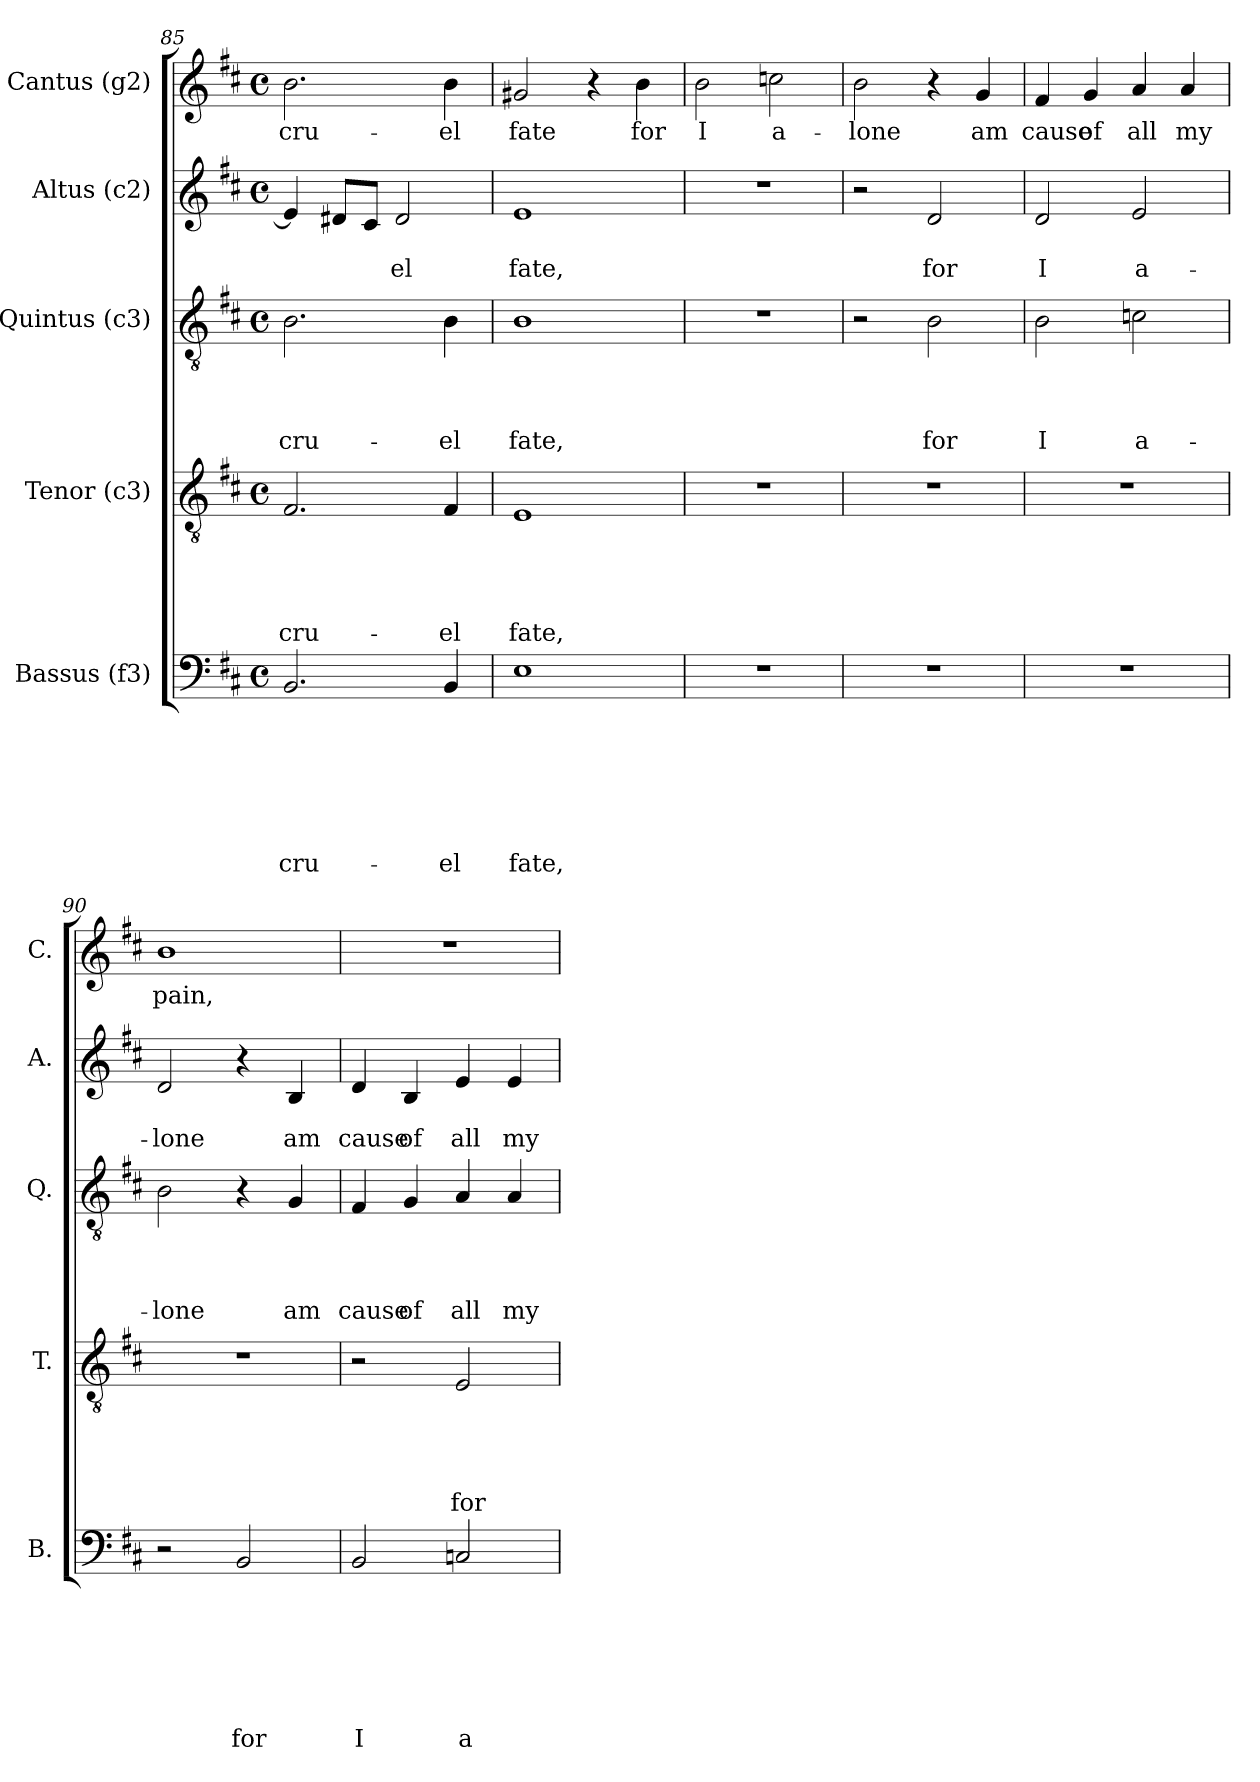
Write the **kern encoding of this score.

**kern	**text	**text	**text	**text	**text	**text	**text	**kern	**text	**text	**text	**text	**text	**kern	**text	**text	**text	**text	**kern	**text	**text	**kern	**text
*part5	*part5	*part5	*part5	*part5	*part5	*part5	*part5	*part4	*part4	*part4	*part4	*part4	*part4	*part3	*part3	*part3	*part3	*part3	*part2	*part2	*part2	*part1	*part1
*staff5	*staff5	*staff5	*staff5	*staff5	*staff5	*staff5	*staff5	*staff4	*staff4	*staff4	*staff4	*staff4	*staff4	*staff3	*staff3	*staff3	*staff3	*staff3	*staff2	*staff2	*staff2	*staff1	*staff1
*I"Bassus (f3)	*	*	*	*	*	*	*	*I"Tenor (c3)	*	*	*	*	*	*I"Quintus (c3)	*	*	*	*	*I"Altus (c2)	*	*	*I"Cantus (g2)	*
*I'B.	*	*	*	*	*	*	*	*I'T.	*	*	*	*	*	*I'Q.	*	*	*	*	*I'A.	*	*	*I'C.	*
*clefF4	*	*	*	*	*	*	*	*clefGv2	*	*	*	*	*	*clefGv2	*	*	*	*	*clefG2	*	*	*clefG2	*
*k[f#c#]	*	*	*	*	*	*	*	*k[f#c#]	*	*	*	*	*	*k[f#c#]	*	*	*	*	*k[f#c#]	*	*	*k[f#c#]	*
*D:	*	*	*	*	*	*	*	*D:	*	*	*	*	*	*D:	*	*	*	*	*D:	*	*	*D:	*
*M4/4	*	*	*	*	*	*	*	*M4/4	*	*	*	*	*	*M4/4	*	*	*	*	*M4/4	*	*	*M4/4	*
*met(c)	*	*	*	*	*	*	*	*met(c)	*	*	*	*	*	*met(c)	*	*	*	*	*met(c)	*	*	*met(c)	*
=85	=85	=85	=85	=85	=85	=85	=85	=85	=85	=85	=85	=85	=85	=85	=85	=85	=85	=85	=85	=85	=85	=85	=85
!	!	!	!	!	!	!	!LO:LY:b	!	!	!	!	!	!LO:LY:b	!	!	!	!	!LO:LY:b	!	!	!	!	!LO:LY:b
2.BB/	.	.	.	.	.	.	cru-	2.F#/	.	.	.	.	cru-	2.B\	.	.	.	cru-	4e/]	.	.	2.b\	cru-
.	.	.	.	.	.	.	.	.	.	.	.	.	.	.	.	.	.	.	8d#X/L	.	.	.	.
.	.	.	.	.	.	.	.	.	.	.	.	.	.	.	.	.	.	.	8c#/J	.	.	.	.
!	!	!	!	!	!	!	!	!	!	!	!	!	!	!	!	!	!	!	!	!	!LO:LY:b	!	!
.	.	.	.	.	.	.	.	.	.	.	.	.	.	.	.	.	.	.	2d#/	.	-el	.	.
!	!	!	!	!	!	!	!LO:LY:b	!	!	!	!	!	!LO:LY:b	!	!	!	!	!LO:LY:b	!	!	!	!	!LO:LY:b
4BB/	.	.	.	.	.	.	-el	4F#/	.	.	.	.	-el	4B\	.	.	.	-el	.	.	.	4b\	-el
=86	=86	=86	=86	=86	=86	=86	=86	=86	=86	=86	=86	=86	=86	=86	=86	=86	=86	=86	=86	=86	=86	=86	=86
!	!	!	!	!	!	!	!LO:LY:b	!	!	!	!	!	!LO:LY:b	!	!	!	!	!LO:LY:b	!	!	!LO:LY:b	!	!LO:LY:b
1E	.	.	.	.	.	.	fate,	1E	.	.	.	.	fate,	1B	.	.	.	fate,	1e	.	fate,	2g#X/	fate
.	.	.	.	.	.	.	.	.	.	.	.	.	.	.	.	.	.	.	.	.	.	4r	.
!	!	!	!	!	!	!	!	!	!	!	!	!	!	!	!	!	!	!	!	!	!	!	!LO:LY:b
.	.	.	.	.	.	.	.	.	.	.	.	.	.	.	.	.	.	.	.	.	.	4b\	for
=87	=87	=87	=87	=87	=87	=87	=87	=87	=87	=87	=87	=87	=87	=87	=87	=87	=87	=87	=87	=87	=87	=87	=87
!	!	!	!	!	!	!	!	!	!	!	!	!	!	!	!	!	!	!	!	!	!	!	!LO:LY:b
1r	.	.	.	.	.	.	.	1r	.	.	.	.	.	1r	.	.	.	.	1r	.	.	2b\	I
!	!	!	!	!	!	!	!	!	!	!	!	!	!	!	!	!	!	!	!	!	!	!	!LO:LY:b
.	.	.	.	.	.	.	.	.	.	.	.	.	.	.	.	.	.	.	.	.	.	2ccn\	a-
=88	=88	=88	=88	=88	=88	=88	=88	=88	=88	=88	=88	=88	=88	=88	=88	=88	=88	=88	=88	=88	=88	=88	=88
!	!	!	!	!	!	!	!	!	!	!	!	!	!	!	!	!	!	!	!	!	!	!	!LO:LY:b
1r	.	.	.	.	.	.	.	1r	.	.	.	.	.	2r	.	.	.	.	2r	.	.	2b\	-lone
!	!	!	!	!	!	!	!	!	!	!	!	!	!	!	!	!	!	!LO:LY:b	!	!	!LO:LY:b	!	!
.	.	.	.	.	.	.	.	.	.	.	.	.	.	2B\	.	.	.	for	2d/	.	for	4r	.
!	!	!	!	!	!	!	!	!	!	!	!	!	!	!	!	!	!	!	!	!	!	!	!LO:LY:b
.	.	.	.	.	.	.	.	.	.	.	.	.	.	.	.	.	.	.	.	.	.	4g/	am
!!LO:PB:g=z
=89	=89	=89	=89	=89	=89	=89	=89	=89	=89	=89	=89	=89	=89	=89	=89	=89	=89	=89	=89	=89	=89	=89	=89
!	!	!	!	!	!	!	!	!	!	!	!	!	!	!	!	!	!	!LO:LY:b	!	!	!LO:LY:b	!	!LO:LY:b
1r	.	.	.	.	.	.	.	1r	.	.	.	.	.	2B\	.	.	.	I	2d/	.	I	4f#/	cause
!	!	!	!	!	!	!	!	!	!	!	!	!	!	!	!	!	!	!	!	!	!	!	!LO:LY:b
.	.	.	.	.	.	.	.	.	.	.	.	.	.	.	.	.	.	.	.	.	.	4g/	of
!	!	!	!	!	!	!	!	!	!	!	!	!	!	!	!	!	!	!LO:LY:b	!	!	!LO:LY:b	!	!LO:LY:b
.	.	.	.	.	.	.	.	.	.	.	.	.	.	2cn\	.	.	.	a-	2e/	.	a-	4a/	all
!	!	!	!	!	!	!	!	!	!	!	!	!	!	!	!	!	!	!	!	!	!	!	!LO:LY:b
.	.	.	.	.	.	.	.	.	.	.	.	.	.	.	.	.	.	.	.	.	.	4a/	my
=90	=90	=90	=90	=90	=90	=90	=90	=90	=90	=90	=90	=90	=90	=90	=90	=90	=90	=90	=90	=90	=90	=90	=90
!	!	!	!	!	!	!	!	!	!	!	!	!	!	!	!	!	!	!LO:LY:b	!	!	!LO:LY:b	!	!LO:LY:b
2r	.	.	.	.	.	.	.	1r	.	.	.	.	.	2B\	.	.	.	-lone	2d/	.	-lone	1b	pain,
!	!	!	!	!	!	!	!LO:LY:b	!	!	!	!	!	!	!	!	!	!	!	!	!	!	!	!
2BB/	.	.	.	.	.	.	for	.	.	.	.	.	.	4r	.	.	.	.	4r	.	.	.	.
!	!	!	!	!	!	!	!	!	!	!	!	!	!	!	!	!	!	!LO:LY:b	!	!	!LO:LY:b	!	!
.	.	.	.	.	.	.	.	.	.	.	.	.	.	4G/	.	.	.	am	4B/	.	am	.	.
=91	=91	=91	=91	=91	=91	=91	=91	=91	=91	=91	=91	=91	=91	=91	=91	=91	=91	=91	=91	=91	=91	=91	=91
!	!	!	!	!	!	!	!LO:LY:b	!	!	!	!	!	!	!	!	!	!	!LO:LY:b	!	!	!LO:LY:b	!	!
2BB/	.	.	.	.	.	.	I	2r	.	.	.	.	.	4F#/	.	.	.	cause	4d/	.	cause	1r	.
!	!	!	!	!	!	!	!	!	!	!	!	!	!	!	!	!	!	!LO:LY:b	!	!	!LO:LY:b	!	!
.	.	.	.	.	.	.	.	.	.	.	.	.	.	4G/	.	.	.	of	4B/	.	of	.	.
!	!	!	!	!	!	!	!LO:LY:b	!	!	!	!	!	!LO:LY:b	!	!	!	!	!LO:LY:b	!	!	!LO:LY:b	!	!
2Cn/	.	.	.	.	.	.	a-	2E/	.	.	.	.	for	4A/	.	.	.	all	4e/	.	all	.	.
!	!	!	!	!	!	!	!	!	!	!	!	!	!	!	!	!	!	!LO:LY:b	!	!	!LO:LY:b	!	!
.	.	.	.	.	.	.	.	.	.	.	.	.	.	4A/	.	.	.	my	4e/	.	my	.	.
=	=	=	=	=	=	=	=	=	=	=	=	=	=	=	=	=	=	=	=	=	=	=	=
*-	*-	*-	*-	*-	*-	*-	*-	*-	*-	*-	*-	*-	*-	*-	*-	*-	*-	*-	*-	*-	*-	*-	*-
